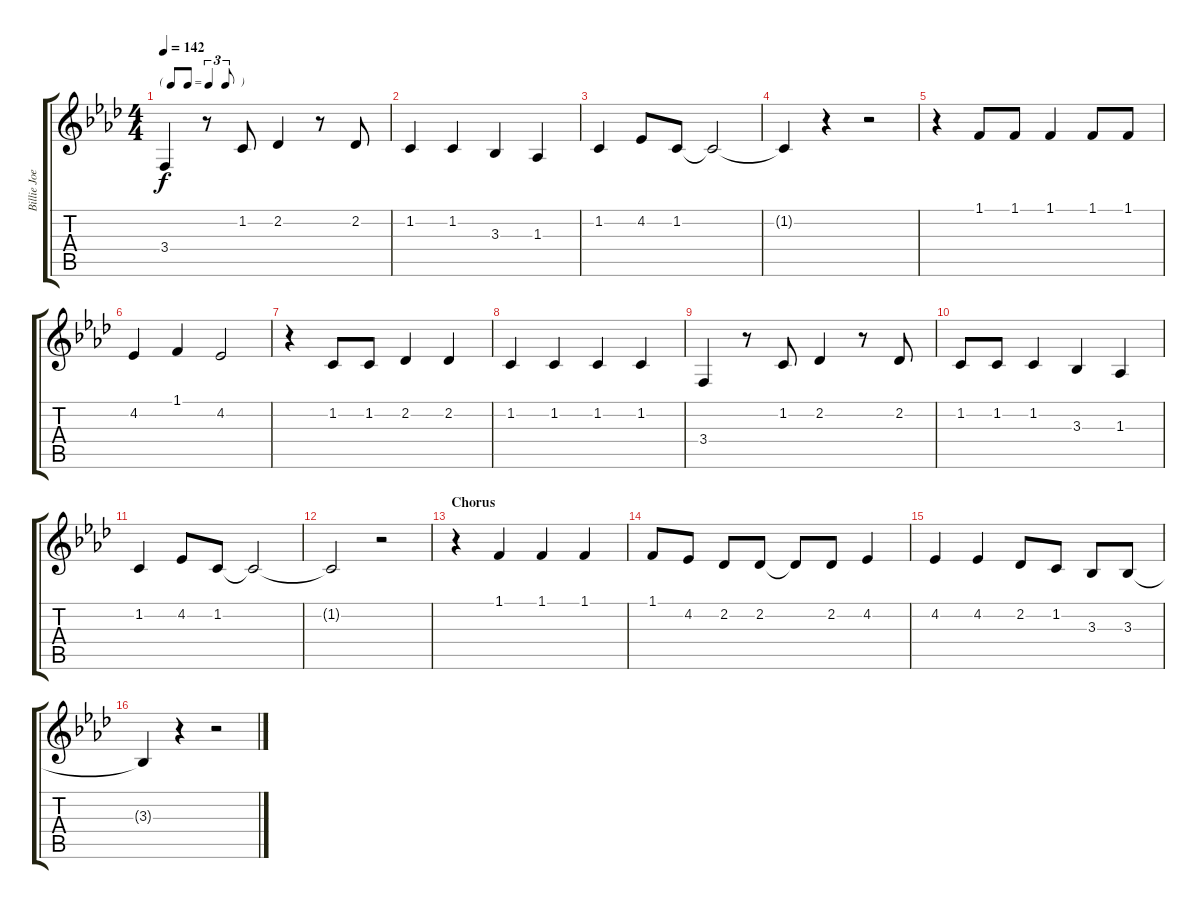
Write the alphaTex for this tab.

\track ("Billie Joe Armstrong (Lead Vocals)" "Billie Joe") {instrument trumpet}
\staff {score tabs}
\tuning (E4 B3 G3 D3 A2 E2) {hide}
\ts (4 4)
\tf triplet8th
\tempo 142
\clef g2
\ks ab
3.4.4{dy f} r.8 1.2.8 2.2.4 r.8 2.2.8 |
1.2.4 1.2.4 3.3.4 1.3.4 |
1.2.4 4.2.8 1.2.8 1.2{t}.2 |
1.2{t}.4 r.4 r.2 |
r.4 1.1.8 1.1.8 1.1.4 1.1.8 1.1.8 |
4.2.4 1.1.4 4.2.2 |
r.4 1.2.8 1.2.8 2.2.4 2.2.4 |
1.2.4 1.2.4 1.2.4 1.2.4 |
3.4.4 r.8 1.2.8 2.2.4 r.8 2.2.8 |
1.2.8 1.2.8 1.2.4 3.3.4 1.3.4 |
1.2.4 4.2.8 1.2.8 1.2{t}.2 |
1.2{t}.2 r.2 |
\section ("" "Chorus")
r.4 1.1.4 1.1.4 1.1.4 |
1.1.8 4.2.8 2.2.8 2.2.8 2.2{t}.8 2.2.8 4.2.4 |
4.2.4 4.2.4 2.2.8 1.2.8 3.3.8 3.3.8 |
3.3{t}.4 r.4 r.2
